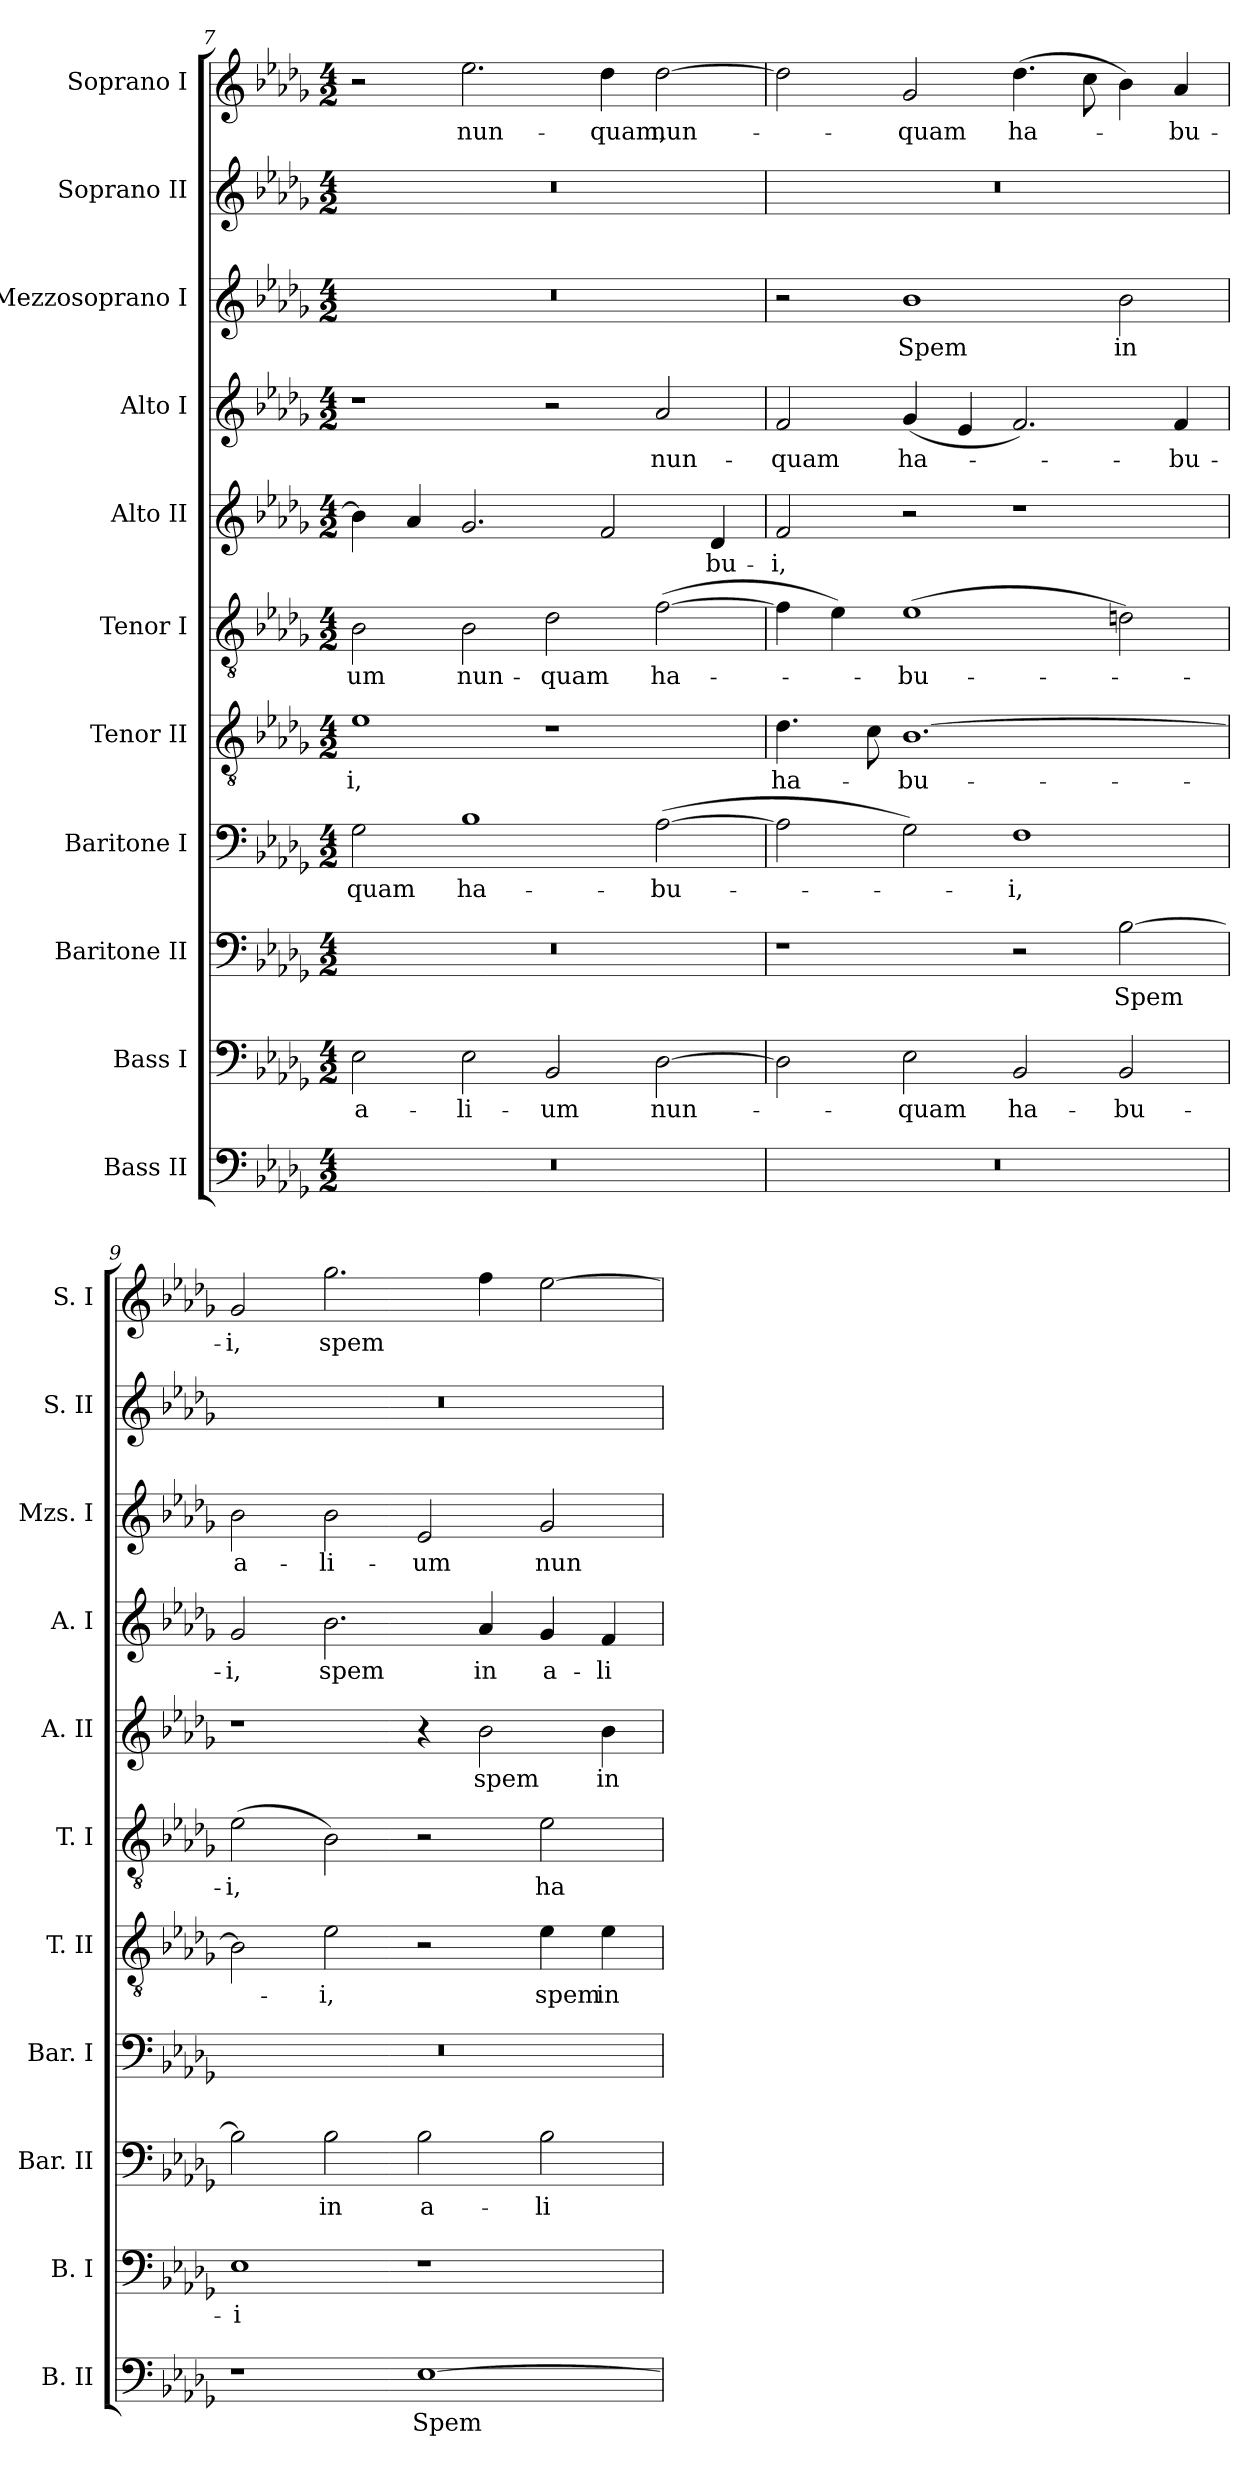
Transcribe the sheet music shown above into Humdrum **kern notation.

**kern	**text	**kern	**text	**kern	**text	**kern	**text	**kern	**text	**kern	**text	**kern	**text	**kern	**text	**kern	**text	**kern	**kern	**text
*part11	*part11	*part10	*part10	*part9	*part9	*part8	*part8	*part7	*part7	*part6	*part6	*part5	*part5	*part4	*part4	*part3	*part3	*part2	*part1	*part1
*staff11	*staff11	*staff10	*staff10	*staff9	*staff9	*staff8	*staff8	*staff7	*staff7	*staff6	*staff6	*staff5	*staff5	*staff4	*staff4	*staff3	*staff3	*staff2	*staff1	*staff1
*I"Bass II	*	*I"Bass I	*	*I"Baritone II	*	*I"Baritone I	*	*I"Tenor II	*	*I"Tenor I	*	*I"Alto II	*	*I"Alto I	*	*I"Mezzosoprano I	*	*I"Soprano II	*I"Soprano I	*
*I'B. II	*	*I'B. I	*	*I'Bar. II	*	*I'Bar. I	*	*I'T. II	*	*I'T. I	*	*I'A. II	*	*I'A. I	*	*I'Mzs. I	*	*I'S. II	*I'S. I	*
*clefF4	*	*clefF4	*	*clefF4	*	*clefF4	*	*clefGv2	*	*clefGv2	*	*clefG2	*	*clefG2	*	*clefG2	*	*clefG2	*clefG2	*
*k[b-e-a-d-g-]	*	*k[b-e-a-d-g-]	*	*k[b-e-a-d-g-]	*	*k[b-e-a-d-g-]	*	*k[b-e-a-d-g-]	*	*k[b-e-a-d-g-]	*	*k[b-e-a-d-g-]	*	*k[b-e-a-d-g-]	*	*k[b-e-a-d-g-]	*	*k[b-e-a-d-g-]	*k[b-e-a-d-g-]	*
*D-:	*	*D-:	*	*D-:	*	*D-:	*	*D-:	*	*D-:	*	*D-:	*	*D-:	*	*D-:	*	*D-:	*D-:	*
*M4/2	*	*M4/2	*	*M4/2	*	*M4/2	*	*M4/2	*	*M4/2	*	*M4/2	*	*M4/2	*	*M4/2	*	*M4/2	*M4/2	*
=7	=7	=7	=7	=7	=7	=7	=7	=7	=7	=7	=7	=7	=7	=7	=7	=7	=7	=7	=7	=7
0r	.	2E-\	a-	0r	.	2G-\	-quam	1e-	-i,	2B-\	-um	4b-\]	.	1r	.	0r	.	0r	2r	.
.	.	.	.	.	.	.	.	.	.	.	.	4a-/	.	.	.	.	.	.	.	.
.	.	2E-\	-li-	.	.	1B-	ha-	.	.	2B-\	nun-	2.g-/	.	.	.	.	.	.	2.ee-\	nun-
.	.	2BB-/	-um	.	.	.	.	1r	.	2d-\	-quam	.	.	2r	.	.	.	.	.	.
.	.	.	.	.	.	.	.	.	.	.	.	2f/	.	.	.	.	.	.	4dd-\	-quam,
.	.	[2D-\	nun-	.	.	([2A-\	-bu-	.	.	([2f\	ha-	.	.	2a-/	nun-	.	.	.	[2dd-\	nun-
.	.	.	.	.	.	.	.	.	.	.	.	4d-/	-bu-	.	.	.	.	.	.	.
!!LO:PB:g=z
=8	=8	=8	=8	=8	=8	=8	=8	=8	=8	=8	=8	=8	=8	=8	=8	=8	=8	=8	=8	=8
0r	.	2D-\]	.	1r	.	2A-\]	.	4.d-\	ha-	4f\]	.	2f/	-i,	2f/	-quam	2r	.	0r	2dd-\]	.
.	.	.	.	.	.	.	.	.	.	4e-\)	.	.	.	.	.	.	.	.	.	.
.	.	.	.	.	.	.	.	8c\	.	.	.	.	.	.	.	.	.	.	.	.
.	.	2E-\	-quam	.	.	2G-\)	.	[1.B-	-bu-	(1e-	-bu-	2r	.	(4g-/	ha-	1b-	Spem	.	2g-/	-quam
.	.	.	.	.	.	.	.	.	.	.	.	.	.	4e-/	.	.	.	.	.	.
.	.	2BB-/	ha-	2r	.	1F	-i,	.	.	.	.	1r	.	2.f/)	.	.	.	.	(4.dd-\	ha-
.	.	.	.	.	.	.	.	.	.	.	.	.	.	.	.	.	.	.	8cc\	.
.	.	2BB-/	-bu-	[2B-\	Spem	.	.	.	.	2dn\)	.	.	.	.	.	2b-\	in	.	4b-\)	.
.	.	.	.	.	.	.	.	.	.	.	.	.	.	4f/	-bu-	.	.	.	4a-/	-bu-
=9	=9	=9	=9	=9	=9	=9	=9	=9	=9	=9	=9	=9	=9	=9	=9	=9	=9	=9	=9	=9
1r	.	1E-	-i	2B-\]	.	0r	.	2B-\]	.	(2e-\	-i,	1r	.	2g-/	-i,	2b-\	a-	0r	2g-/	-i,
.	.	.	.	2B-\	in	.	.	2e-\	-i,	2B-\)	.	.	.	2.b-\	spem	2b-\	-li-	.	2.gg-\	spem
[1E-	Spem	1r	.	2B-\	a-	.	.	2r	.	2r	.	4r	.	.	.	2e-/	-um	.	.	.
.	.	.	.	.	.	.	.	.	.	.	.	2b-\	spem	4a-/	in	.	.	.	4ff\	.
.	.	.	.	2B-\	-li-	.	.	4e-\	spem	2e-\	ha-	.	.	4g-/	a-	2g-/	nun-	.	[2ee-\	.
.	.	.	.	.	.	.	.	4e-\	in	.	.	4b-\	in	4f/	-li-	.	.	.	.	.
=	=	=	=	=	=	=	=	=	=	=	=	=	=	=	=	=	=	=	=	=
*-	*-	*-	*-	*-	*-	*-	*-	*-	*-	*-	*-	*-	*-	*-	*-	*-	*-	*-	*-	*-
